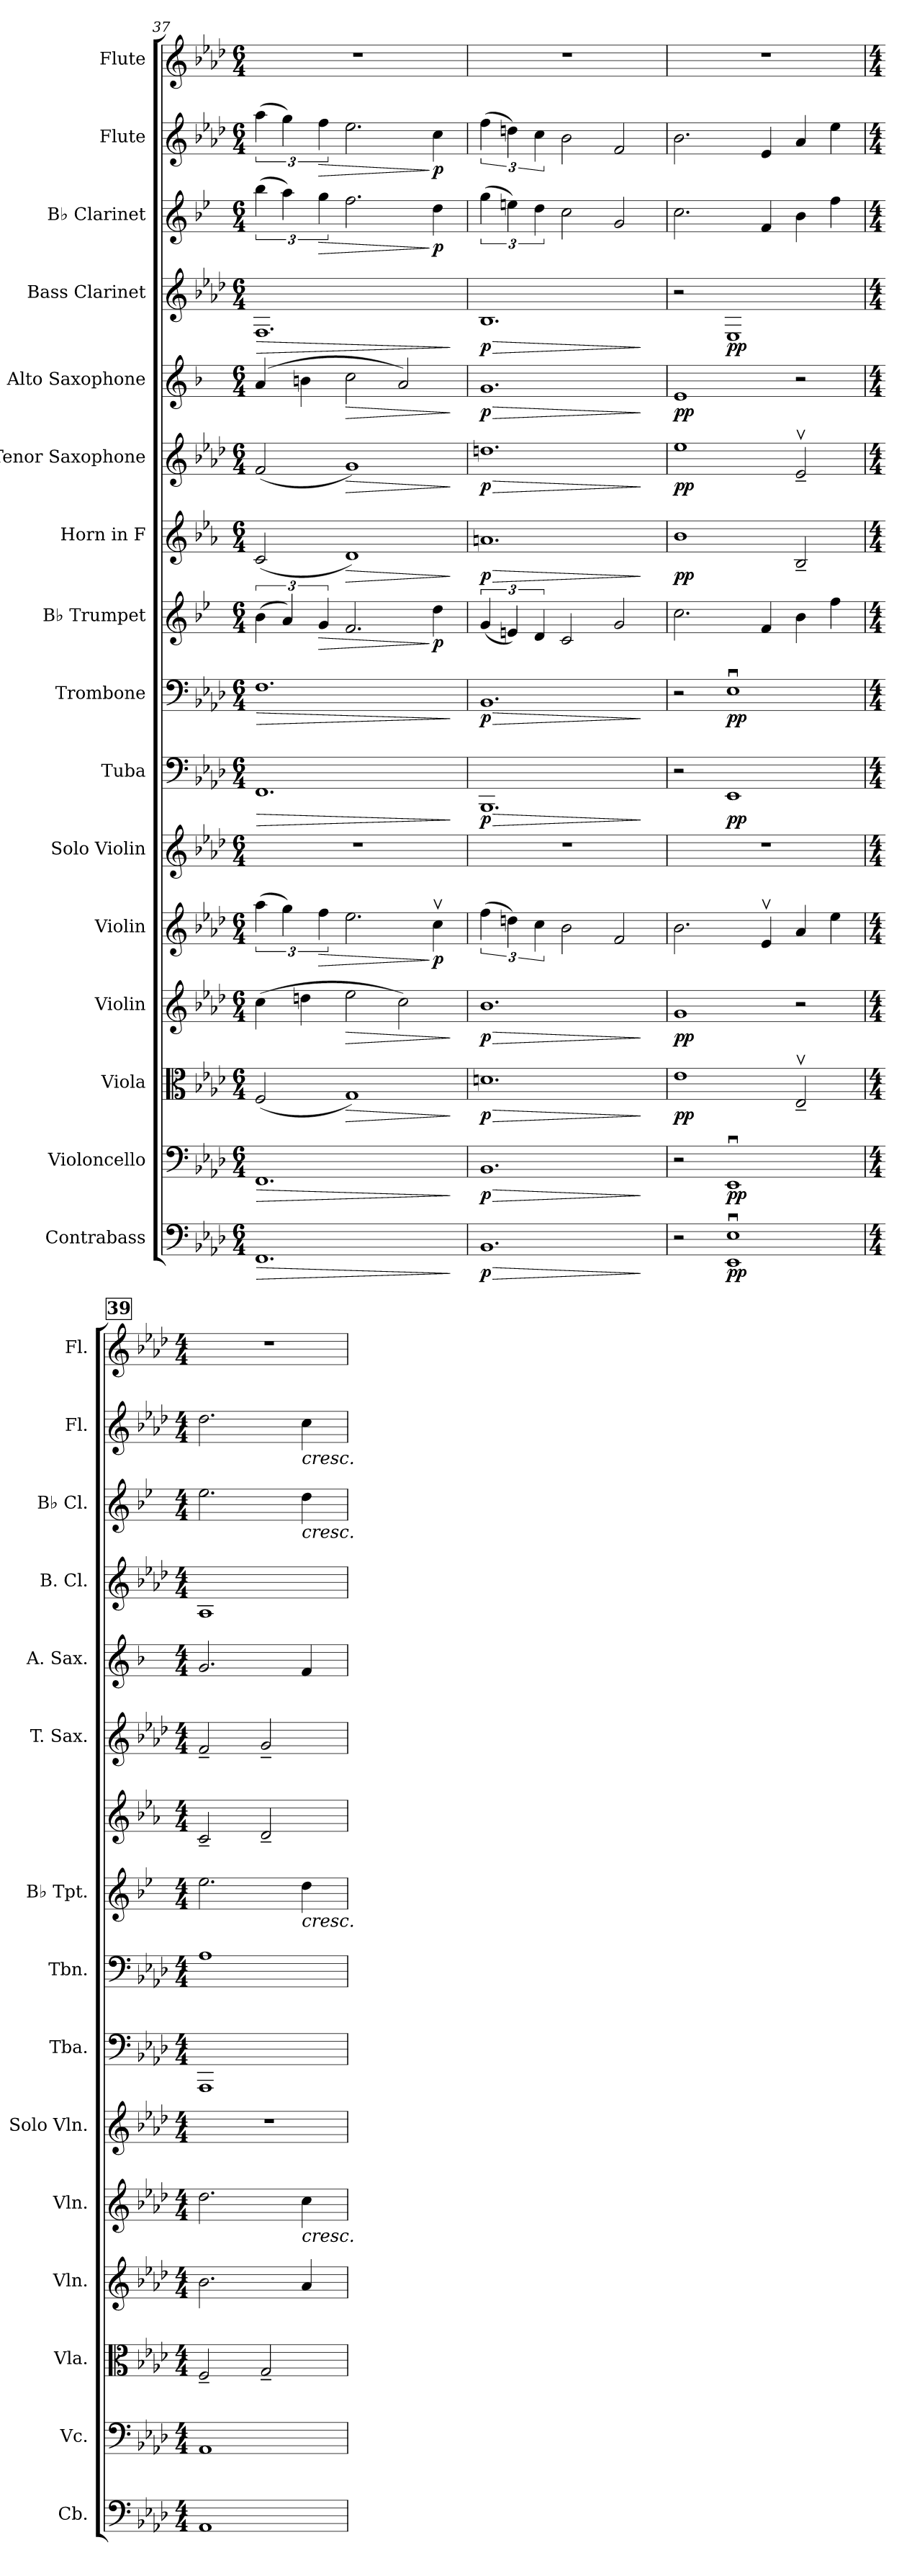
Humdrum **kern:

**kern	**dynam	**kern	**dynam	**kern	**dynam	**kern	**dynam	**kern	**dynam	**kern	**kern	**dynam	**kern	**dynam	**kern	**dynam	**kern	**dynam	**kern	**dynam	**kern	**dynam	**kern	**dynam	**kern	**dynam	**kern	**dynam	**kern
*part16	*part16	*part15	*part15	*part14	*part14	*part13	*part13	*part12	*part12	*part11	*part10	*part10	*part9	*part9	*part8	*part8	*part7	*part7	*part6	*part6	*part5	*part5	*part4	*part4	*part3	*part3	*part2	*part2	*part1
*staff16	*staff16	*staff15	*staff15	*staff14	*staff14	*staff13	*staff13	*staff12	*staff12	*staff11	*staff10	*staff10	*staff9	*staff9	*staff8	*staff8	*staff7	*staff7	*staff6	*staff6	*staff5	*staff5	*staff4	*staff4	*staff3	*staff3	*staff2	*staff2	*staff1
*I"Contrabass	*	*I"Violoncello	*	*I"Viola	*	*I"Violin	*	*I"Violin	*	*I"Solo Violin	*I"Tuba	*	*I"Trombone	*	*I"B♭ Trumpet	*	*I"Horn in F	*	*I"Tenor Saxophone	*	*I"Alto Saxophone	*	*I"Bass Clarinet	*	*I"B♭ Clarinet	*	*I"Flute	*	*I"Flute
*I'Cb.	*	*I'Vc.	*	*I'Vla.	*	*I'Vln.	*	*I'Vln.	*	*I'Solo Vln.	*I'Tba.	*	*I'Tbn.	*	*I'B♭ Tpt.	*	*	*	*I'T. Sax.	*	*I'A. Sax.	*	*I'B. Cl.	*	*I'B♭ Cl.	*	*I'Fl.	*	*I'Fl.
*clefF4	*	*clefF4	*	*clefC3	*	*clefG2	*	*clefG2	*	*clefG2	*clefF4	*	*clefF4	*	*clefG2	*	*clefG2	*	*clefG2	*	*clefG2	*	*clefG2	*	*clefG2	*	*clefG2	*	*clefG2
*ITrd7c12	*	*	*	*	*	*	*	*	*	*	*	*	*	*	*ITrd1c2	*	*ITrd4c7	*	*ITrd8c14	*	*ITrd5c9	*	*ITrd8c14	*	*ITrd1c2	*	*	*	*
*k[b-e-a-d-]	*	*k[b-e-a-d-]	*	*k[b-e-a-d-]	*	*k[b-e-a-d-]	*	*k[b-e-a-d-]	*	*k[b-e-a-d-]	*k[b-e-a-d-]	*	*k[b-e-a-d-]	*	*k[b-e-a-d-]	*	*k[b-e-a-d-]	*	*k[b-e-a-d-]	*	*k[b-e-a-d-]	*	*k[b-e-a-d-]	*	*k[b-e-a-d-]	*	*k[b-e-a-d-]	*	*k[b-e-a-d-]
*M6/4	*	*M6/4	*	*M6/4	*	*M6/4	*	*M6/4	*	*M6/4	*M6/4	*	*M6/4	*	*M6/4	*	*M6/4	*	*M6/4	*	*M6/4	*	*M6/4	*	*M6/4	*	*M6/4	*	*M6/4
=37	=37	=37	=37	=37	=37	=37	=37	=37	=37	=37	=37	=37	=37	=37	=37	=37	=37	=37	=37	=37	=37	=37	=37	=37	=37	=37	=37	=37	=37
!	!LO:HP:b	!	!LO:HP:b	!	!	!	!	!	!	!	!	!LO:HP:b	!	!LO:HP:b	!	!	!	!	!	!	!	!	!	!LO:HP:b	!	!	!	!	!
1.FFF	>	1.FF	>	(<2F/	.	(>4cc\	.	(>6aa-\	.	1.r	1.FF	>	1.F	>	(>6a-\	.	(<2F/	.	(<2F/	.	(>4c/	.	1.FF	>	(>6aa-\	.	(>6aa-\	.	1.r
.	.	.	.	.	.	.	.	6gg\)	.	.	.	.	.	.	6g/)	.	.	.	.	.	.	.	.	.	6gg\)	.	6gg\)	.	.
.	.	.	.	.	.	4ddn\	.	.	.	.	.	.	.	.	.	.	.	.	.	.	4dn\	.	.	.	.	.	.	.	.
!	!	!	!	!	!	!	!	!	!LO:HP:b	!	!	!	!	!	!	!LO:HP:b	!	!	!	!	!	!	!	!	!	!LO:HP:b	!	!LO:HP:b	!
.	.	.	.	.	.	.	.	6ff\	>	.	.	.	.	.	6f/	>	.	.	.	.	.	.	.	.	6ff\	>	6ff\	>	.
!	!	!	!	!	!LO:HP:b	!	!LO:HP:b	!	!	!	!	!	!	!	!	!	!	!LO:HP:b	!	!LO:HP:b	!	!LO:HP:b	!	!	!	!	!	!	!
.	.	.	.	1G)	>	2ee-\	>	2.ee-\	.	.	.	.	.	.	2.e-/	.	1G)	>	1G)	>	2e-\	>	.	.	2.ee-\	.	2.ee-\	.	.
.	.	.	.	.	.	2cc\)	.	.	.	.	.	.	.	.	.	.	.	.	.	.	2c/)	.	.	.	.	.	.	.	.
!	!	!	!	!	!	!	!	!	!LO:DY:n=1:b	!	!	!	!	!	!	!LO:DY:n=1:b	!	!	!	!	!	!	!	!	!	!LO:DY:n=1:b	!	!LO:DY:n=1:b	!
.	.	.	.	.	.	.	.	4ccv\	] p	.	.	.	.	.	4cc\	] p	.	.	.	.	.	.	.	.	4cc\	] p	4cc\	] p	.
.	]	.	]	.	]	.	]	.	.	.	.	]	.	]	.	.	.	]	.	]	.	]	.	]	.	.	.	.	.
=38	=38	=38	=38	=38	=38	=38	=38	=38	=38	=38	=38	=38	=38	=38	=38	=38	=38	=38	=38	=38	=38	=38	=38	=38	=38	=38	=38	=38	=38
!	!LO:HP:b	!	!LO:HP:b	!	!LO:HP:b	!	!LO:HP:b	!	!	!	!	!LO:HP:b	!	!LO:HP:b	!	!	!	!LO:HP:b	!	!LO:HP:b	!	!LO:HP:b	!	!LO:HP:b	!	!	!	!	!
!	!LO:DY:n=1:b	!	!LO:DY:n=1:b	!	!LO:DY:n=1:b	!	!LO:DY:n=1:b	!	!	!	!	!LO:DY:n=1:b	!	!LO:DY:n=1:b	!	!	!	!LO:DY:n=1:b	!	!LO:DY:n=1:b	!	!LO:DY:n=1:b	!	!LO:DY:n=1:b	!	!	!	!	!
1.BBB-	> p	1.BB-	> p	1.dn	> p	1.b-	> p	(>6ff\	.	1.r	1.BBB-	> p	1.BB-	> p	(<6f/	.	1.dn	> p	1.dn	> p	1.B-	> p	1.BB-	> p	(>6ff\	.	(>6ff\	.	1.r
.	.	.	.	.	.	.	.	6ddn\)	.	.	.	.	.	.	6dn/)	.	.	.	.	.	.	.	.	.	6ddn\)	.	6ddn\)	.	.
.	.	.	.	.	.	.	.	6cc\	.	.	.	.	.	.	6c/	.	.	.	.	.	.	.	.	.	6cc\	.	6cc\	.	.
.	.	.	.	.	.	.	.	2b-\	.	.	.	.	.	.	2B-/	.	.	.	.	.	.	.	.	.	2b-\	.	2b-\	.	.
.	.	.	.	.	.	.	.	2f/	.	.	.	.	.	.	2f/	.	.	.	.	.	.	.	.	.	2f/	.	2f/	.	.
.	]	.	]	.	]	.	]	.	.	.	.	]	.	]	.	.	.	]	.	]	.	]	.	]	.	.	.	.	.
=39	=39	=39	=39	=39	=39	=39	=39	=39	=39	=39	=39	=39	=39	=39	=39	=39	=39	=39	=39	=39	=39	=39	=39	=39	=39	=39	=39	=39	=39
!	!	!	!	!	!LO:DY:b	!	!LO:DY:b	!	!	!	!	!	!	!	!	!	!	!LO:DY:b	!	!LO:DY:b	!	!LO:DY:b	!	!	!	!	!	!	!
2r	.	2r	.	1e-	pp	1g	pp	2.b-\	.	1.r	2r	.	2r	.	2.b-\	.	1e-	pp	1e-	pp	1G	pp	2r	.	2.b-\	.	2.b-\	.	1.r
!	!LO:DY:b	!	!LO:DY:b	!	!	!	!	!	!	!	!	!LO:DY:b	!	!LO:DY:b	!	!	!	!	!	!	!	!	!	!LO:DY:b	!	!	!	!	!
1EEE-!u 1EE-u	pp	1EE-u	pp	.	.	.	.	.	.	.	1EE-	pp	1E-u	pp	.	.	.	.	.	.	.	.	1EE-	pp	.	.	.	.	.
.	.	.	.	.	.	.	.	4e-v/	.	.	.	.	.	.	4e-/	.	.	.	.	.	.	.	.	.	4e-/	.	4e-/	.	.
.	.	.	.	2E-v~/	.	2r	.	4a-/	.	.	.	.	.	.	4a-\	.	2E-~/	.	2E-v~/	.	2r	.	.	.	4a-\	.	4a-/	.	.
.	.	.	.	.	.	.	.	4ee-\	.	.	.	.	.	.	4ee-\	.	.	.	.	.	.	.	.	.	4ee-\	.	4ee-\	.	.
!!LO:REH:place=s1:a:B:fs=14:t=39
=40	=40	=40	=40	=40	=40	=40	=40	=40	=40	=40	=40	=40	=40	=40	=40	=40	=40	=40	=40	=40	=40	=40	=40	=40	=40	=40	=40	=40	=40
*M4/4	*	*M4/4	*	*M4/4	*	*M4/4	*	*M4/4	*	*M4/4	*M4/4	*	*M4/4	*	*M4/4	*	*M4/4	*	*M4/4	*	*M4/4	*	*M4/4	*	*M4/4	*	*M4/4	*	*M4/4
1AAA-	.	1AA-	.	2F~/	.	2.b-\	.	2.dd-\	.	1r	1AAA-	.	1A-	.	2.dd-\	.	2F~/	.	2F~/	.	2.B-/	.	1AA-	.	2.dd-\	.	2.dd-\	.	1r
.	.	.	.	2G~/	.	.	.	.	.	.	.	.	.	.	.	.	2G~/	.	2G~/	.	.	.	.	.	.	.	.	.	.
!	!	!	!	!	!	!	!	!	!	!	!	!	!	!	!	!	!	!	!	!	!	!	!	!	!	!	!LO:TX:b:i:t=cresc.	!	!
!	!	!	!	!	!	!	!	!	!	!	!	!	!	!	!	!	!	!	!	!	!	!	!	!	!LO:TX:b:i:t=cresc.	!	!	!	!
!	!	!	!	!	!	!	!	!	!	!	!	!	!	!	!LO:TX:b:i:t=cresc.	!	!	!	!	!	!	!	!	!	!	!	!	!	!
!	!	!	!	!	!	!	!	!LO:TX:b:i:t=cresc.	!	!	!	!	!	!	!	!	!	!	!	!	!	!	!	!	!	!	!	!	!
.	.	.	.	.	.	4a-/	.	4cc\	.	.	.	.	.	.	4cc\	.	.	.	.	.	4A-/	.	.	.	4cc\	.	4cc\	.	.
=	=	=	=	=	=	=	=	=	=	=	=	=	=	=	=	=	=	=	=	=	=	=	=	=	=	=	=	=	=
*-	*-	*-	*-	*-	*-	*-	*-	*-	*-	*-	*-	*-	*-	*-	*-	*-	*-	*-	*-	*-	*-	*-	*-	*-	*-	*-	*-	*-	*-
